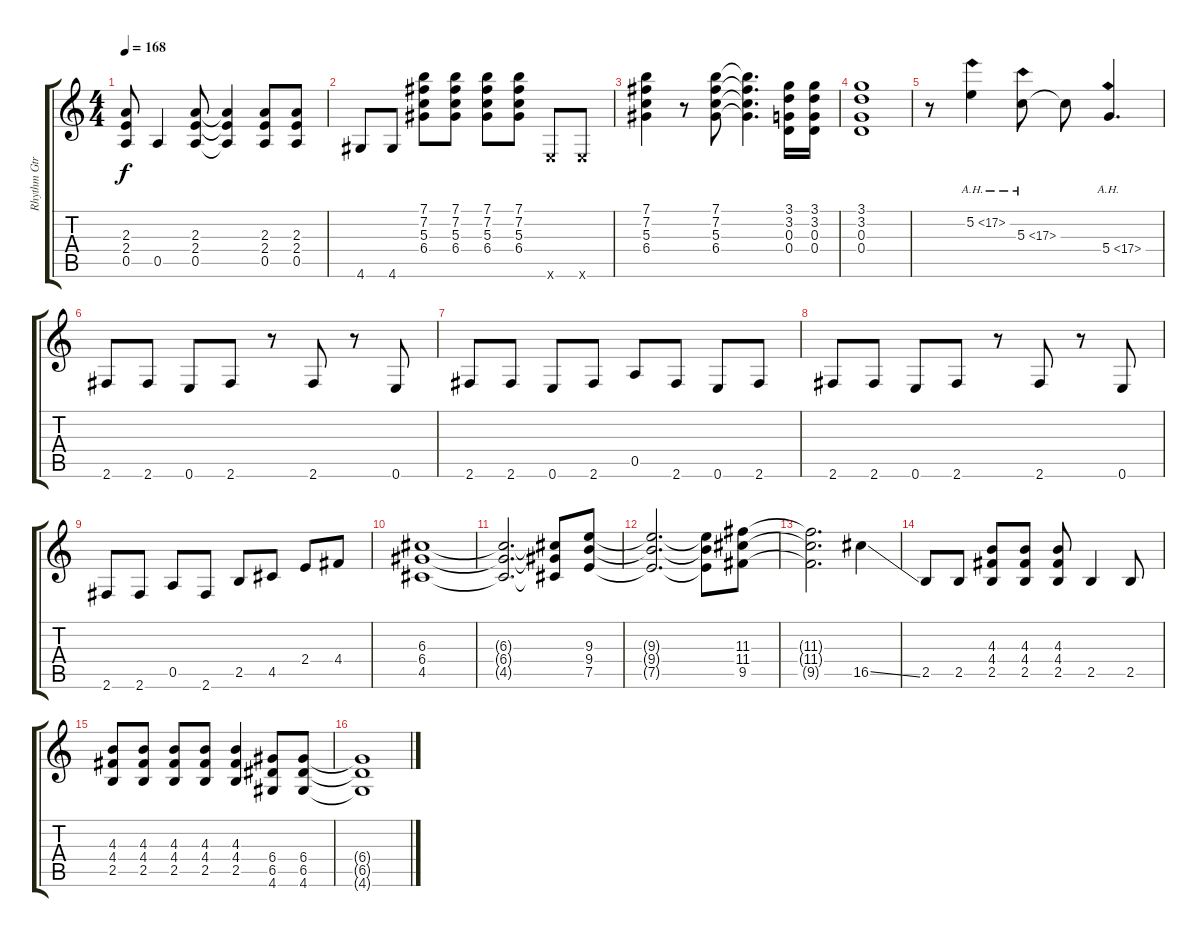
\track ("Rhythm Gtr.1" "Rhythm Gtr") {instrument distortionguitar}
\staff {score tabs}
\tuning (E4 B3 G3 D3 A2 E2) {hide}
\ts (4 4)
\tempo 168
\clef g2
\ks c
(2.3 2.4 0.5).8{dy f} 0.5.4 (2.3 2.4 0.5).8 (2.3{t} 2.4{t} 0.5{t}).4 (2.3 2.4 0.5).8 (2.3 2.4 0.5).8 |
4.6.8 4.6.8 (7.1 7.2 5.3 6.4).8 (7.1 7.2 5.3 6.4).8 (7.1 7.2 5.3 6.4).8 (7.1 7.2 5.3 6.4).8 0.6{x}.8 0.6{x}.8 |
(7.1 7.2 5.3 6.4).4 r.8 (7.1 7.2 5.3 6.4).8 (7.1{t} 7.2{t} 5.3{t} 6.4{t}).4{d} (3.1 3.2 0.3 0.4).16 (3.1 3.2 0.3 0.4).16 |
(3.1 3.2 0.3 0.4).1 |
r.8 5.2{ah 12}.4 5.3{ah 12}.8 5.3{t}.8 5.4{ah 12}.4{d} |
2.6.8 2.6.8 0.6.8 2.6.8 r.8 2.6.8 r.8 0.6.8 |
2.6.8 2.6.8 0.6.8 2.6.8 0.5.8 2.6.8 0.6.8 2.6.8 |
2.6.8 2.6.8 0.6.8 2.6.8 r.8 2.6.8 r.8 0.6.8 |
2.6.8 2.6.8 0.5.8 2.6.8 2.5.8 4.5.8 2.4.8 4.4.8 |
(6.3 6.4 4.5).1 |
(6.3{t} 6.4{t} 4.5{t}).2{d} (6.3{t} 6.4{t} 4.5{t}).8 (9.3 9.4 7.5).8 |
(9.3{t} 9.4{t} 7.5{t}).2{d} (9.3{t} 9.4{t} 7.5{t}).8 (11.3 11.4 9.5).8 |
(11.3{t} 11.4{t} 9.5{t}).2{d} 16.5{ss}.4 |
2.5.8 2.5.8 (4.3 4.4 2.5).8 (4.3 4.4 2.5).8 (4.3 4.4 2.5).8 2.5.4 2.5.8 |
(4.3 4.4 2.5).8 (4.3 4.4 2.5).8 (4.3 4.4 2.5).8 (4.3 4.4 2.5).8 (4.3 4.4 2.5).4 (6.4 6.5 4.6).8 (6.4 6.5 4.6).8 |
(6.4{t} 6.5{t} 4.6{t}).1
